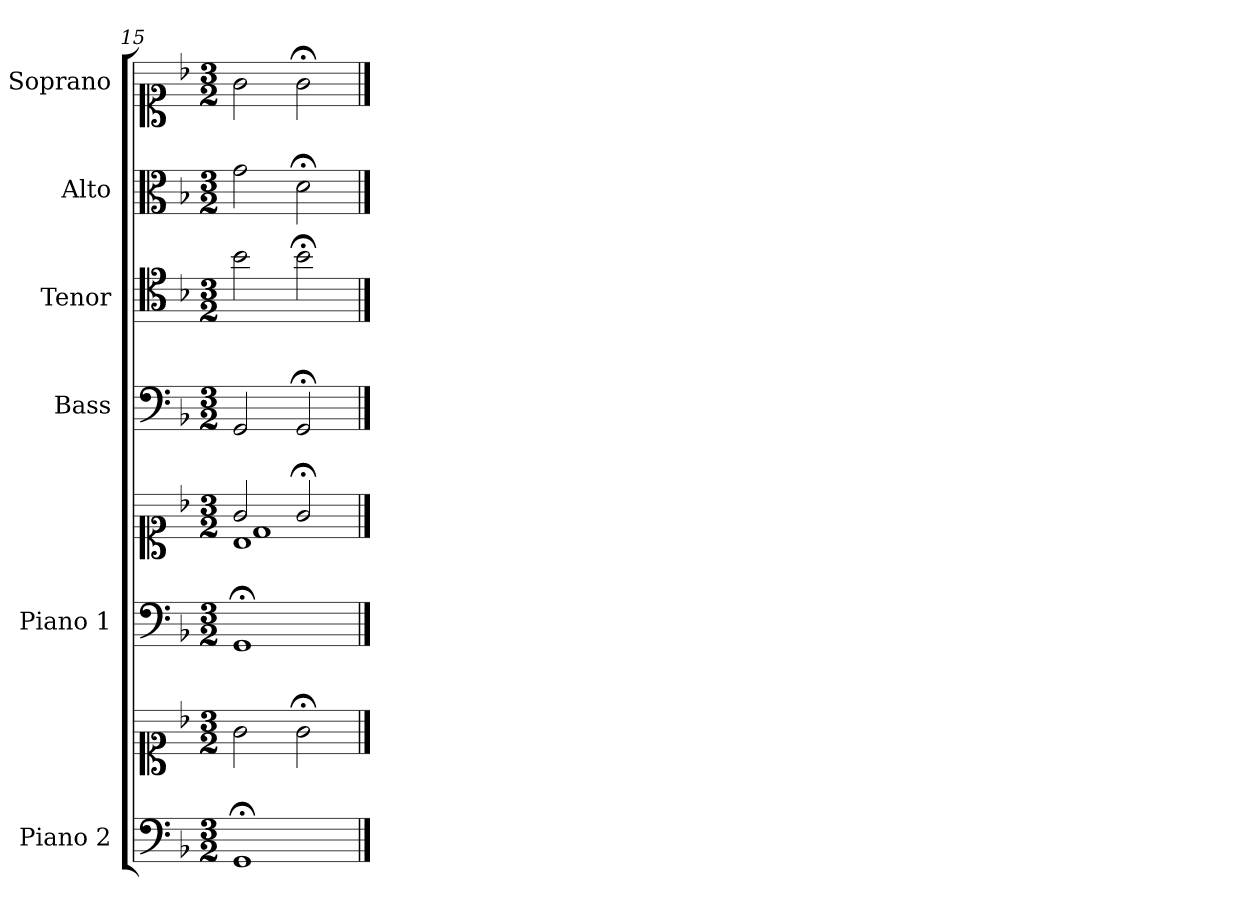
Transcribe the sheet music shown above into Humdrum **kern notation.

**kern	**kern	**kern	**kern	**kern	**kern	**kern	**kern
*part6	*part6	*part5	*part5	*part4	*part3	*part2	*part1
*staff8	*staff7	*staff6	*staff5	*staff4	*staff3	*staff2	*staff1
*I"Piano 2	*	*I"Piano 1	*	*I"Bass	*I"Tenor	*I"Alto	*I"Soprano
*I'Pno 2	*	*I'Pno 1	*	*I'B.	*I'T.	*I'A.	*I'S.
*clefF4	*clefC1	*clefF4	*clefC1	*clefF4	*clefC4	*clefC3	*clefC1
*	*	*	*	*	*ITrd7c12	*	*
*k[b-]	*k[b-]	*k[b-]	*k[b-]	*k[b-]	*k[b-]	*k[b-]	*k[b-]
*F:	*F:	*F:	*F:	*F:	*F:	*F:	*F:
*M3/2	*M3/2	*M3/2	*M3/2	*M3/2	*M3/2	*M3/2	*M3/2
=15	=15	=15	=15	=15	=15	=15	=15
*	*	*	*^	*	*	*	*
*	*	*	*	*^	*	*	*	*
1GG;/	2g\	1GG;/	2g/	1B-\	1d\	2GG/	2B-\	2g\	2g\
.	2g;<\	.	2g;</	.	.	2GG;</	2B-;<\	2d;<\	2g;<\
*	*	*	*v	*v	*v	*	*	*	*
==	==	==	==	==	==	==	==
*-	*-	*-	*-	*-	*-	*-	*-
